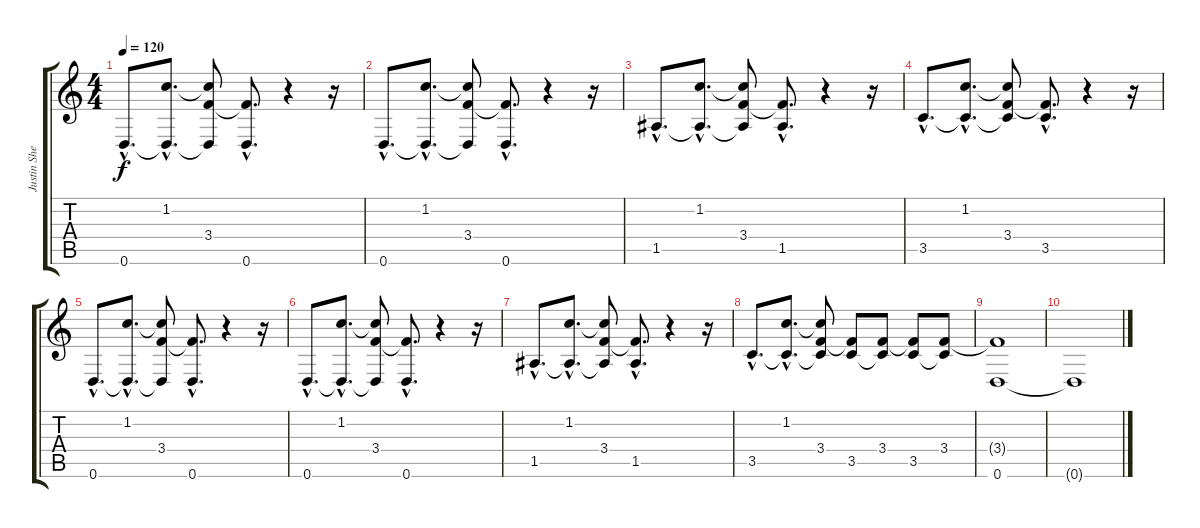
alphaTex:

\track ("Justin Shekoski" "Justin She") {instrument acousticguitarsteel}
\staff {score tabs}
\tuning (E4 B3 G3 D3 A2 D2) {hide}
\ts (4 4)
\tempo 120
\clef g2
\ks c
0.6{hac}.8{d dy f} (1.2{hac} 0.6{hac t}).8{d} (1.2{t} 3.4 0.6{t}).8 (3.4{hac t} 0.6{hac}).8{d} r.4 r.16 |
0.6{hac}.8{d} (1.2{hac} 0.6{hac t}).8{d} (1.2{t} 3.4 0.6{t}).8 (3.4{hac t} 0.6{hac}).8{d} r.4 r.16 |
1.5{hac}.8{d} (1.2{hac} 1.5{hac t}).8{d} (1.2{t} 3.4 1.5{t}).8 (3.4{hac t} 1.5{hac}).8{d} r.4 r.16 |
3.5{hac}.8{d} (1.2{hac} 3.5{hac t}).8{d} (1.2{t} 3.4 3.5{t}).8 (3.4{hac t} 3.5{hac}).8{d} r.4 r.16 |
0.6{hac}.8{d} (1.2{hac} 0.6{hac t}).8{d} (1.2{t} 3.4 0.6{t}).8 (3.4{hac t} 0.6{hac}).8{d} r.4 r.16 |
0.6{hac}.8{d} (1.2{hac} 0.6{hac t}).8{d} (1.2{t} 3.4 0.6{t}).8 (3.4{hac t} 0.6{hac}).8{d} r.4 r.16 |
1.5{hac}.8{d} (1.2{hac} 1.5{hac t}).8{d} (1.2{t} 3.4 1.5{t}).8 (3.4{hac t} 1.5{hac}).8{d} r.4 r.16 |
3.5{hac}.8{d} (1.2{hac} 3.5{hac t}).8{d} (1.2{t} 3.4 3.5{t}).8 (3.4{t} 3.5).8 (3.4 3.5{t}).8 (3.4{t} 3.5).8 (3.4 3.5{t}).8 |
(3.4{t} 0.6).1 |
0.6{t}.1
